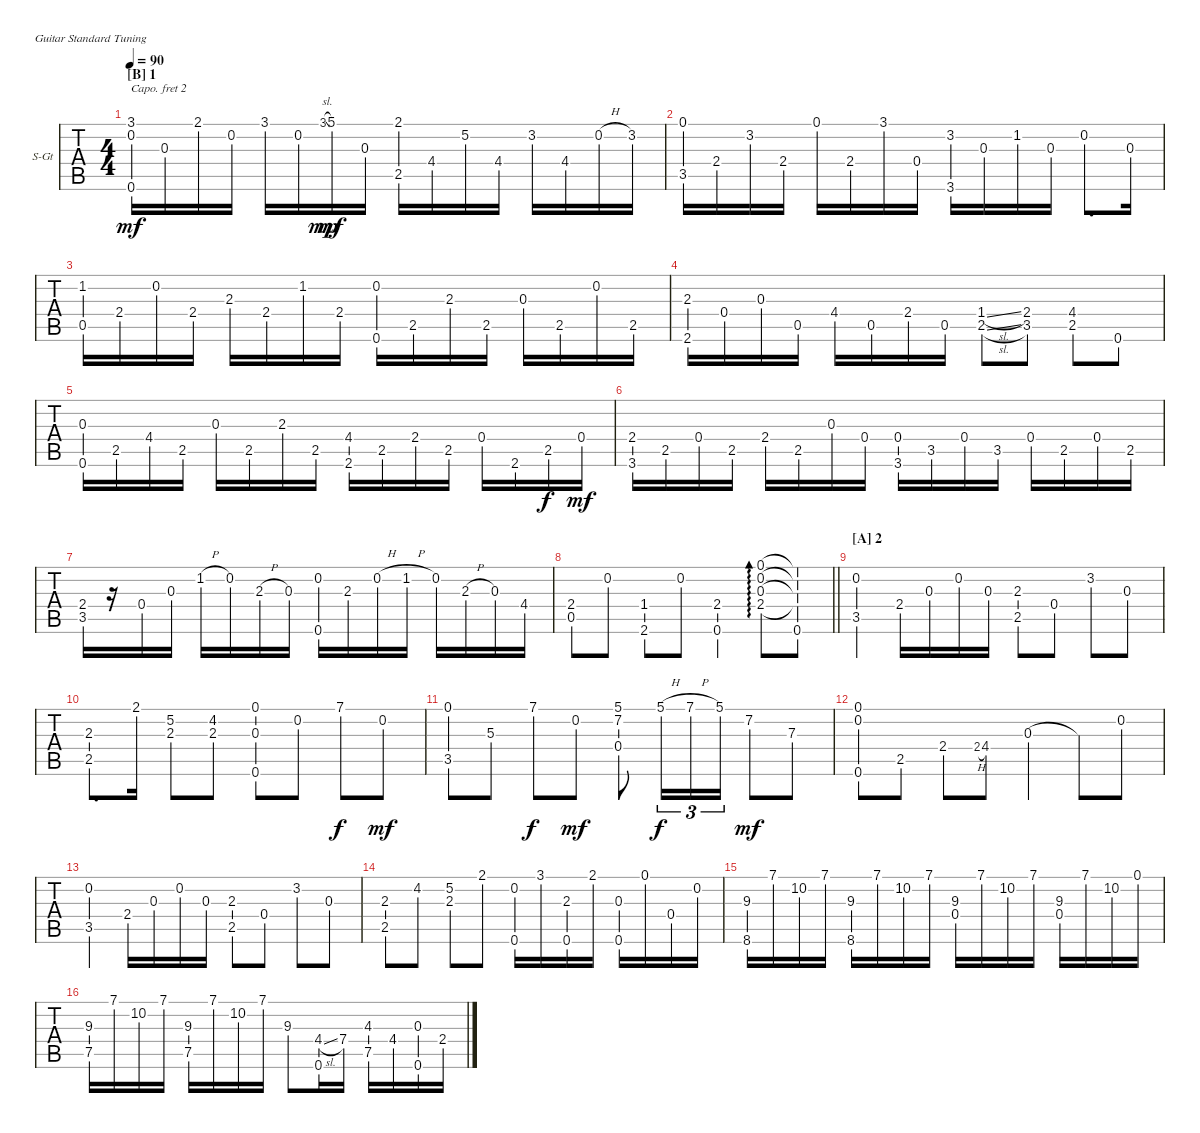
\bracketExtendMode groupsimilarinstruments
\firstSystemTrackNameOrientation horizontal
\otherSystemsTrackNameOrientation horizontal
\chordDiagramsInScore
\track ("Guitar" "S-Gt") {instrument acousticguitarsteel}
\staff {tabs}
\capo 2
\tuning (E4 B3 G3 D3 A2 E2)
\ts (4 4)
\section ("B" "1")
\tempo 90
\clef g2
\ks c
(3.1 0.6 0.2).16{dy mf} 0.3.16 2.1.16 0.2.16 3.1.16 0.2.16 3.1{sl}.8{gr dy mp} 5.1.16{dy mf} 0.3.16 (2.1 2.5).16 4.4.16 5.2.16 4.4.16 3.2.16 4.4.16 0.2{h}.16 3.2.16 |
(0.1 3.5).16 2.4.16 3.2.16 2.4.16 0.1.16 2.4.16 3.1.16 0.4.16 (3.2 3.6).16 0.3.16 1.2.16 0.3.16 0.2.8{d} 0.3.16 |
(1.2 0.5).16 2.4.16 0.2.16 2.4.16 2.3.16 2.4.16 1.2.16 2.4.16 (0.2 0.6).16 2.5.16 2.3.16 2.5.16 0.3.16 2.5.16 0.2.16 2.5.16 |
(2.3 2.6).16 0.4.16 0.3.16 0.5.16 4.4.16 0.5.16 2.4.16 0.5.16 (1.4{sl} 2.5{sl}).8 (2.4 3.5).8 (4.4 2.5).8 0.6.8 |
(0.3 0.6).16 2.5.16 4.4.16 2.5.16 0.3.16 2.5.16 2.3.16 2.5.16 (4.4 2.6).16 2.5.16 2.4.16 2.5.16 0.4.16 2.6.16 2.5.16{dy f} 0.4.16{dy mf} |
(2.4 3.6).16 2.5.16 0.4.16 2.5.16 2.4.16 2.5.16 0.3.16 0.4.16 (0.4 3.6).16 3.5.16 0.4.16 3.5.16 0.4.16 2.5.16 0.4.16 2.5.16 |
(2.4 3.5).16 r.16 0.4.16 0.3.16 1.2{h}.16 0.2.16 2.3{h}.16 0.3.16 (0.2 0.6).16 2.3.16 0.2{h}.16 1.2{h}.16 0.2.16 2.3{h}.16 0.3.16 4.4.16 |
\barLineRight lightlight
(2.4 0.5).8 0.2.8 (1.4 2.6).8 0.2.8 (2.4 0.6).4 (0.2 0.1 0.3 2.4).8{ad 0} (0.2{t} 0.1{t} 0.3{t} 2.4{t} 0.6).8 |
\section ("A" "2")
(0.2 3.5).4 2.4.16 0.3.16 0.2.16 0.3.16 (2.3 2.5).8 0.4.8 3.2.8 0.3.8 |
(2.3 2.5).8{d} 2.1.16 (5.2 2.3).8 (4.2 2.3).8 (0.1 0.3 0.6).8 0.2.8 7.1.8{dy f} 0.2.8{dy mf} |
(0.1 3.5).8 5.3.8 7.1.8{dy f} 0.2.8{dy mf} (5.1 7.2 0.4).8 5.1{h}.16{tu (3 2) dy f} 7.1{h}.16{tu (3 2)} 5.1.16{tu (3 2)} 7.2.8{dy mf} 7.3.8 |
(0.6 0.1 0.2).8 2.5.8 2.4.8 2.4{h}.8{gr onbeat} 4.4.8 0.3.4 0.3{t}.8 0.2.8 |
(0.2 3.5).4 2.4.16 0.3.16 0.2.16 0.3.16 (2.3 2.5).8 0.4.8 3.2.8 0.3.8 |
(2.3 2.5).8 4.2.8 (5.2 2.3).8 2.1.8 (0.2 0.6).16 3.1.16 (2.3 0.6).16 2.1.16 (0.3 0.6).16 0.1.16 0.4.16 0.2.16 |
(9.3 8.6).16 7.1.16 10.2.16 7.1.16 (9.3 8.6).16 7.1.16 10.2.16 7.1.16 (9.3 0.4).16 7.1.16 10.2.16 7.1.16 (9.3 0.4).16 7.1.16 10.2.16 0.1.16 |
(9.3 7.5).16 7.1.16 10.2.16 7.1.16 (9.3 7.5).16 7.1.16 10.2.16 7.1.16 9.3.8 (0.6 4.4{sl}).16 7.4.16 (7.5 4.3).16 4.4.16 (0.6 0.3).16 2.4.16
